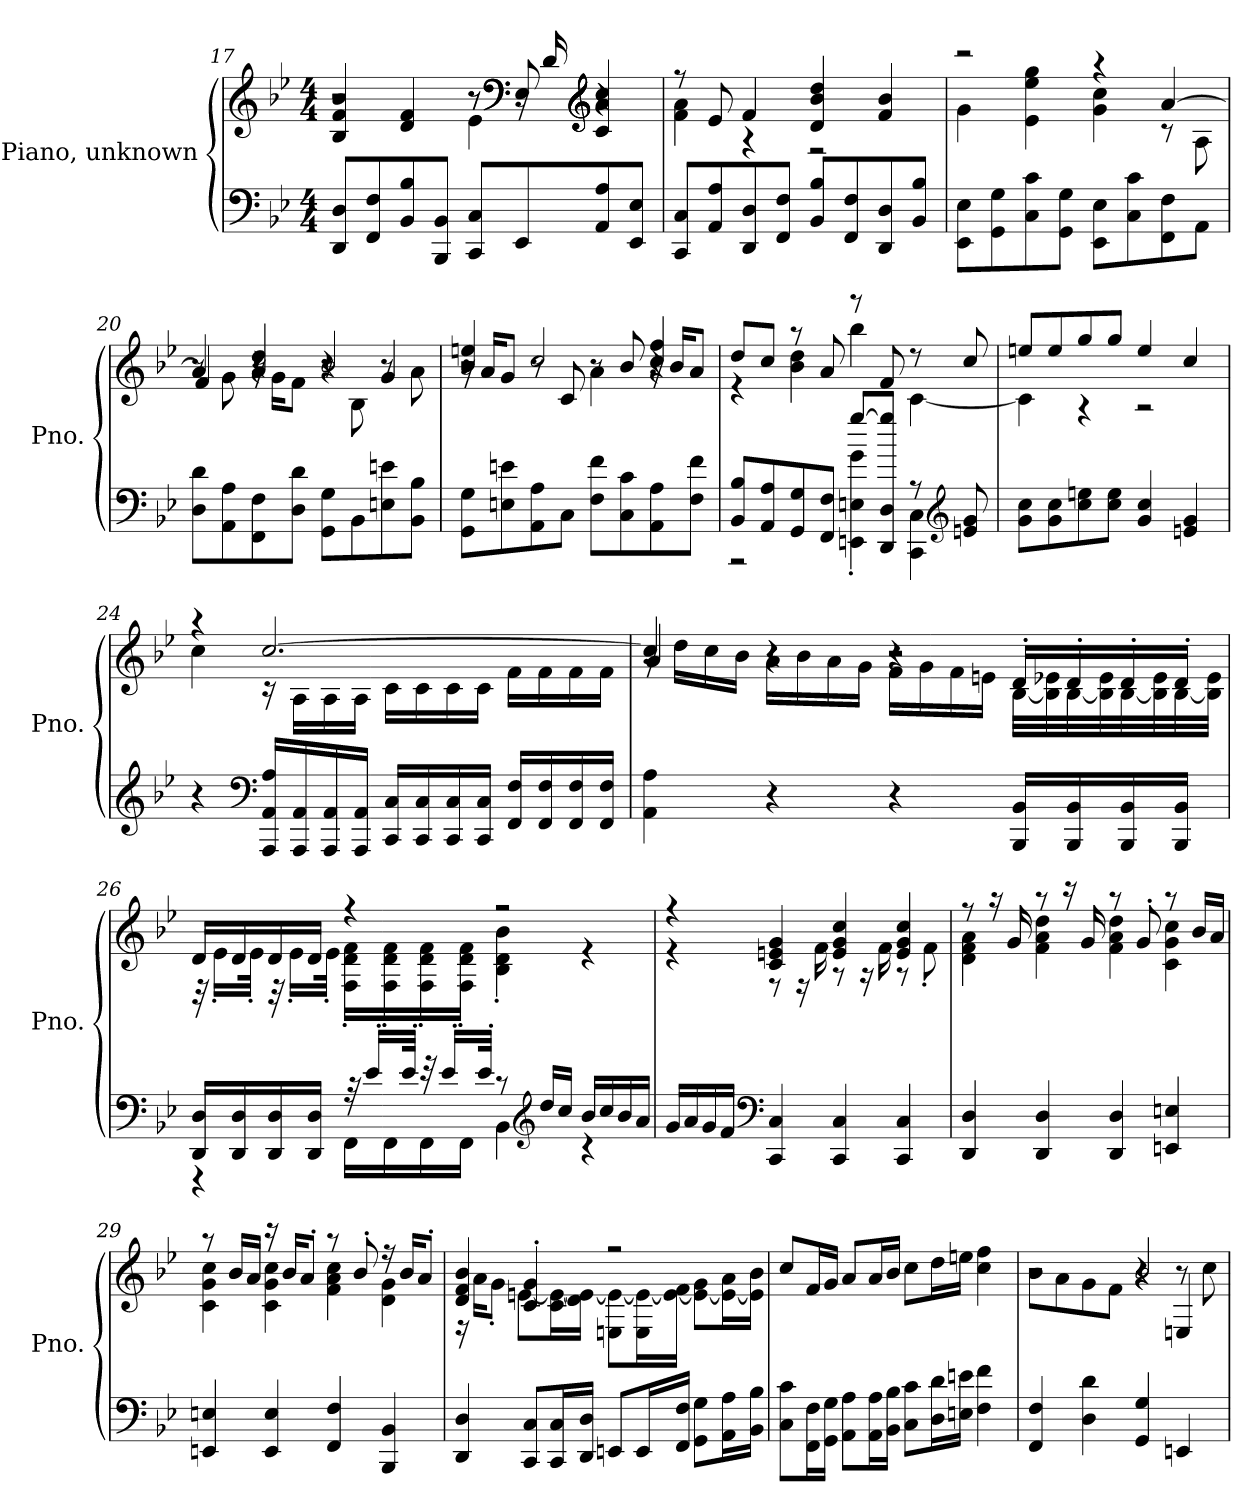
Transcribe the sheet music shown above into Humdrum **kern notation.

**kern	**kern
*part1	*part1
*staff2	*staff1
*I"Piano, unknown	*
*I'Pno.	*
*clefF4	*clefG2
*k[b-e-]	*k[b-e-]
*M4/4	*M4/4
=17	=17
*	*^
*	*	*^
8DD/ 8D/L	4B-/ 4f/ 4b-/	2r	2r
8FF/ 8F/	.	.	.
8BB-/ 8B-/	4d/ 4f/	.	.
8BBB-/ 8BB-/J	.	.	.
8CC/ 8C/L	8r	4e-\	8r
*	*clefF4	*	*
8EE-/	16r	.	8E-/
.	16d/	.	.
*	*clefG2	*	*
8AA/ 8A/	4c/ 4a/ 4cc/	4r	4r
8EE-/ 8E-/J	.	.	.
*	*	*v	*v
=18	=18	=18
8CC/ 8C/L	8r	4f\ 4a\
8AA/ 8A/	8e-/	.
8DD/ 8D/	4f/	4r
8FF/ 8F/J	.	.
8BB-/ 8B-/L	4d/ 4b-/ 4dd/	2r
8FF/ 8F/	.	.
8DD/ 8D/	4f/ 4b-/	.
8BB-/ 8B-/J	.	.
!!LO:LB:g=z	!!
=19	=19	=19
8EE-\ 8E-\L	2r	4g\
8GG\ 8G\	.	.
8C\ 8c\	.	4e-\ 4ee-\ 4gg\
8GG\ 8G\J	.	.
8EE-\ 8E-\L	4r	4g\ 4cc\
8C\ 8c\	.	.
8FF\ 8F\	[4a/	8r
8AA\J	.	8A\
=20	=20	=20
*	*	*^
8D\ 8d\L	4a/]	8r	4f/
8AA\ 8A\	.	8g\	.
8FF\ 8F\	4a/ 4dd/	16r	4r
.	.	16g\KL	.
8D\ 8d\J	.	8f\J	.
8GG\ 8G\L	2b-/	8r	4r
8BB-\	.	8B-\	.
8En\ 8en\	.	8r	4g/
8BB-\ 8B-\J	.	8a\	.
=21	=21	=21	=21
8GG\ 8G\L	4b-/ 4een/	2r	16r
.	.	.	16a/KL
8En\ 8en\	.	.	8g/J
8AA\ 8A\	2cc/	.	8r
8C\J	.	.	8c/
8F\ 8f\L	.	4a\	8r
8C\ 8c\	.	.	8b-/
8AA\ 8A\	4cc/ 4ff/	4r	16r
.	.	.	16b-/KL
8F\ 8f\J	.	.	8a/J
*	*	*v	*v
=22	=22	=22
*^	*	*
8BB-/ 8B-/L	2r	8dd/L	4r
8AA/ 8A/	.	8cc/J	.
8GG/ 8G/	.	8r	4b-\ 4dd\
8FF/ 8F/J	.	8a/	.
[8gg/L	4EEn\' 4En\' 4g\'	8r	4bb-\
8DD/ 8D/ 8gg/]J	.	8f/	.
8r	4CC\ 4C\	8r	[4c\
*clefG2	*	*	*
8en/ 8g/	.	8cc/	.
*v	*v	*	*
!!LO:LB:g=z	!!
=23	=23	=23
8g\ 8cc\L	8een/L	4c\]
8g\ 8cc\	8ee/	.
8cc\ 8een\	8gg/	4r
8cc\ 8ee\J	8gg/J	.
4g/ 4cc/	4ee/	2r
4en/ 4g/	4cc/	.
=24	=24	=24
4r	4r	4cc\
*clefF4	*	*
16AAA/ 16AA/ 16A/LL	[2.cc/	16r
16AAA/ 16AA/	.	16A\LL
16AAA/ 16AA/	.	16A\
16AAA/ 16AA/JJ	.	16A\JJ
16CC/ 16C/LL	.	16c\LL
16CC/ 16C/	.	16c\
16CC/ 16C/	.	16c\
16CC/ 16C/JJ	.	16c\JJ
16FF/ 16F/LL	.	16f\LL
16FF/ 16F/	.	16f\
16FF/ 16F/	.	16f\
16FF/ 16F/JJ	.	16f\JJ
!!LO:LB:g=z
=25	=25	=25
*	*	*^
4AA\ 4A\	4cc/]	16r	4a/
.	.	16dd\LL	.
.	.	16cc\	.
.	.	16b-\JJ	.
4r	4r	16a\LL	4r
.	.	16b-\	.
.	.	16a\	.
.	.	16g\JJ	.
4r	2r	16f\LL	4r
.	.	16g\	.
.	.	16f\	.
.	.	16en\JJ	.
16BBB-/ 16BB-/LL	.	[32B-\LLL	16d'/LL
.	.	32B-\] 32e-X\	.
16BBB-/ 16BB-/	.	[32B-\	16d'/
.	.	32B-\] 32e-\	.
16BBB-/ 16BB-/	.	[32B-\	16d'/
.	.	32B-\] 32e-\	.
16BBB-/ 16BB-/JJ	.	[32B-\	16d'/JJ
.	.	32B-\] 32e-\JJJ	.
*	*	*v	*v
!!LO:LB:g=z
=26	=26	=26
*^	*	*
16DD/ 16D/LL	4r	16d/LL	32r
.	.	.	16e-'\LL
16DD/ 16D/	.	16d/	.
.	.	.	32e-'\JJk
16DD/ 16D/	.	16d/	32r
.	.	.	16e-'\LL
16DD/ 16D/JJ	.	16d/JJ	.
.	.	.	32e-'\JJk
32r	16FF\LL	4r	16F\' 16d\' 16f\'LL
16e-'/LL	.	.	.
.	16FF\	.	16F\' 16d\' 16f\'
32e-'/JJk	.	.	.
32r	16FF\	.	16F\' 16d\' 16f\'
16e-'/LL	.	.	.
.	16FF\JJ	.	16F\' 16d\' 16f\'JJ
32e-'/JJk	.	.	.
8r	4BB-\	2r	4B-\' 4d\' 4b-\'
*clefG2	*	*	*
16dd/LL	.	.	.
16cc/JJ	.	.	.
16b-/LL	4r	.	4r
16cc/	.	.	.
16b-/	.	.	.
16a/JJ	.	.	.
*v	*v	*	*
=27	=27	=27
16g/LL	4r	4r
16a/	.	.
16g/	.	.
16f/JJ	.	.
*clefF4	*	*
4CC/ 4C/	4c/ 4en/ 4g/	8r
.	.	16r
.	.	16f\
4CC/ 4C/	4e/ 4g/ 4cc/	8r
.	.	16r
.	.	16f\
4CC/ 4C/	4e/ 4g/ 4cc/	8r
.	.	8f'\
!!LO:PB:g=z	!!
=28	=28	=28
4DD/ 4D/	8r	4d\ 4f\ 4a\
.	16r	.
.	16g/	.
4DD/ 4D/	8r	4f\ 4a\ 4dd\
.	16r	.
.	16g/	.
4DD/ 4D/	8r	4f\ 4a\ 4dd\
.	8g'/	.
4EEn/ 4En/	8r	4c\ 4g\ 4cc\
.	16b-/LL	.
.	16a/JJ	.
=29	=29	=29
4EEn/ 4En/	8r	4c\ 4g\ 4cc\
.	16b-/LL	.
.	16a/JJ	.
4EE/ 4E/	16r	4c\ 4g\ 4cc\
.	16b-/KL	.
.	8a'/J	.
4FF/ 4F/	8r	4f\ 4a\ 4cc\
.	8b-'/	.
4BBB-/ 4BB-/	16r	4d\ 4g\
.	16b-/KL	.
.	8a'/J	.
=30	=30	=30
4DD/ 4D/	4d/ 4f/ 4b-/	16r
.	.	16a\KL
.	.	8g'\J
8CC/ 8C/L	4c/' 4g/'	[8en\L
16CC/ 16C/L	.	16c\ 16e\_L
16DD/ 16D/JJ	.	16d\ 16e\_JJ
8EEn/L	2r	8En\ 8e\_L
16EE/L	.	16E\ 16e\_L
16FF/ 16F/JJ	.	16e\_ 16f\JJ
8GG\ 8G\L	.	8e\_ 8g\L
16AA\ 16A\L	.	16e\_ 16a\L
16BB-\ 16B-\JJ	.	16e\] 16b-\JJ
*	*v	*v
!!LO:LB:g=z
=31	=31
8C\ 8c\L	8cc/L
16FF\ 16F\L	16f/L
16GG\ 16G\JJ	16g/JJ
8AA\ 8A\L	8a/L
16AA\ 16A\L	16a/L
16BB-\ 16B-\JJ	16b-/JJ
8C\ 8c\L	8cc\L
16D\ 16d\L	16dd\L
16En\ 16en\JJ	16een\JJ
4F\ 4f\	4cc\ 4ff\
=32	=32
*	*^
*	*	*^
4FF/ 4F/	2r	8b-\L	2r
.	.	8a\	.
4D\ 4d\	.	8g\	.
.	.	8f\J	.
4GG/ 4G/	2b-/	4r	4r
4EEn/	.	8r	4En/
.	.	8cc\	.
*	*v	*v	*v
=	=
*-	*-
